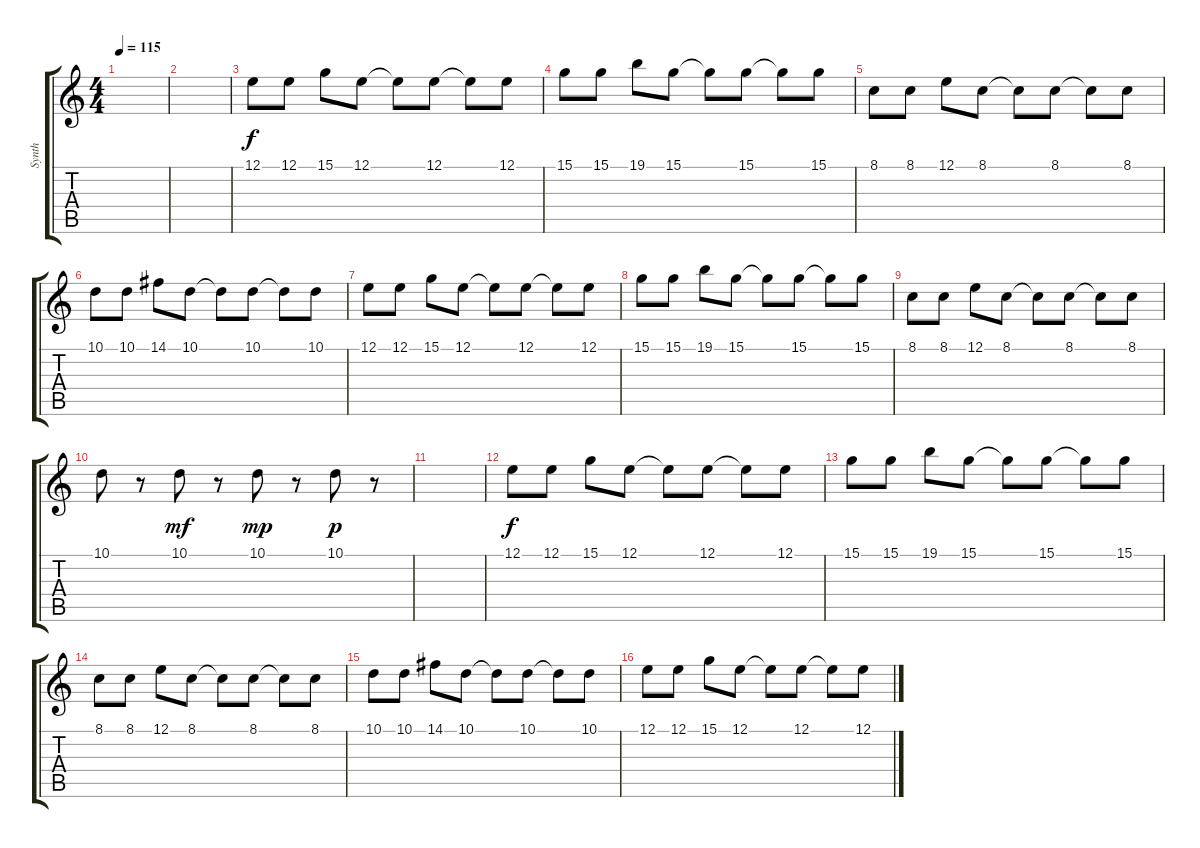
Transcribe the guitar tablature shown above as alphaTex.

\track ("Synth" "Synth") {instrument lead1square}
\staff {score tabs}
\tuning (E4 B3 G3 D3 A2 E2) {hide}
\ts (4 4)
\tempo 115
\clef g2
\ks c
|
|
12.1.8{dy f} 12.1.8 15.1.8 12.1.8 12.1{t}.8 12.1.8 12.1{t}.8 12.1.8 |
15.1.8 15.1.8 19.1.8 15.1.8 15.1{t}.8 15.1.8 15.1{t}.8 15.1.8 |
8.1.8 8.1.8 12.1.8 8.1.8 8.1{t}.8 8.1.8 8.1{t}.8 8.1.8 |
10.1.8 10.1.8 14.1.8 10.1.8 10.1{t}.8 10.1.8 10.1{t}.8 10.1.8 |
12.1.8 12.1.8 15.1.8 12.1.8 12.1{t}.8 12.1.8 12.1{t}.8 12.1.8 |
15.1.8 15.1.8 19.1.8 15.1.8 15.1{t}.8 15.1.8 15.1{t}.8 15.1.8 |
8.1.8 8.1.8 12.1.8 8.1.8 8.1{t}.8 8.1.8 8.1{t}.8 8.1.8 |
10.1.8 r.8 10.1.8{dy mf} r.8 10.1.8{dy mp} r.8 10.1.8{dy p} r.8 |
|
12.1.8{dy f} 12.1.8 15.1.8 12.1.8 12.1{t}.8 12.1.8 12.1{t}.8 12.1.8 |
15.1.8 15.1.8 19.1.8 15.1.8 15.1{t}.8 15.1.8 15.1{t}.8 15.1.8 |
8.1.8 8.1.8 12.1.8 8.1.8 8.1{t}.8 8.1.8 8.1{t}.8 8.1.8 |
10.1.8 10.1.8 14.1.8 10.1.8 10.1{t}.8 10.1.8 10.1{t}.8 10.1.8 |
12.1.8 12.1.8 15.1.8 12.1.8 12.1{t}.8 12.1.8 12.1{t}.8 12.1.8
